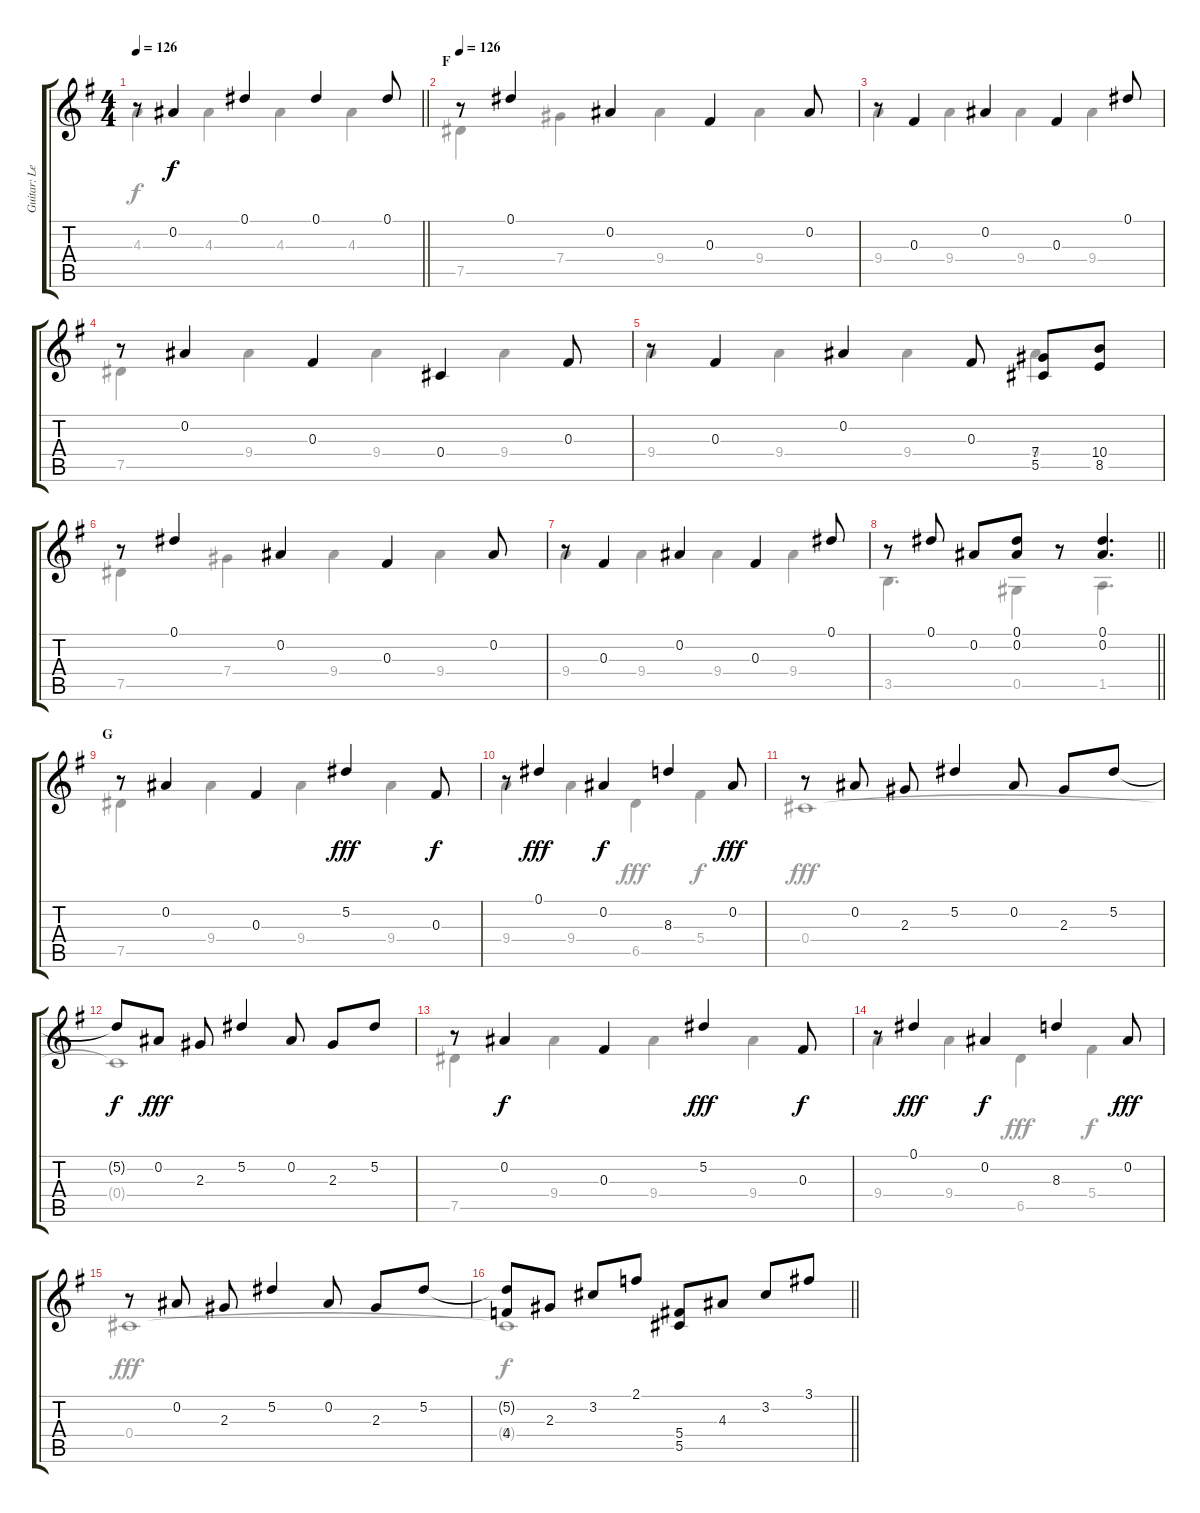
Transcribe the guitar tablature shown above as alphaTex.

\track ("Guitar: Lead" "Guitar: Le") {instrument acousticguitarsteel}
\staff {score tabs}
\tuning (Eb4 Bb3 Gb3 Db3 Ab2 Eb2) {hide}
\voice
\ts (4 4)
\tempo 126
\clef g2
\barLineRight lightlight
\ks g
r.8{dy f} 0.2.4 0.1.4 0.1.4 0.1.8 |
\section ("" "F")
\tempo 126
r.8 0.1.4 0.2.4 0.3.4 0.2.8 |
r.8 0.3.4 0.2.4 0.3.4 0.1.8 |
r.8 0.2.4 0.3.4 0.4.4 0.3.8 |
r.8 0.3.4 0.2.4 0.3.8 (7.4 5.5).8 (10.4 8.5).8 |
r.8 0.1.4 0.2.4 0.3.4 0.2.8 |
r.8 0.3.4 0.2.4 0.3.4 0.1.8 |
\barLineRight lightlight
r.8 0.1.8 0.2.8 (0.1 0.2).8 r.8 (0.1 0.2).4{d} |
\section ("" "G")
r.8 0.2.4 0.3.4 5.2.4{dy fff} 0.3.8{dy f} |
r.8 0.1.4{dy fff} 0.2.4{dy f} 8.3.4 0.2.8{dy fff} |
r.8 0.2.8 2.3.8 5.2.4 0.2.8 2.3.8 5.2.8 |
5.2{t}.8{dy f} 0.2.8{dy fff} 2.3.8 5.2.4 0.2.8 2.3.8 5.2.8 |
r.8 0.2.4{dy f} 0.3.4 5.2.4{dy fff} 0.3.8{dy f} |
r.8 0.1.4{dy fff} 0.2.4{dy f} 8.3.4 0.2.8{dy fff} |
r.8 0.2.8 2.3.8 5.2.4 0.2.8 2.3.8 5.2.8 |
\barLineRight lightlight
(5.2{t} 4.4).8 2.3.8 3.2.8 2.1.8 (5.4 5.5).8 4.3.8 3.2.8 3.1.8
\voice
\clef g2
\ottava regular
\simile none
\barLineRight lightlight
\ks g
4.3.4{dy f} 4.3.4 4.3.4 4.3.4 |
7.5.4 7.4.4 9.4.4 9.4.4 |
9.4.4 9.4.4 9.4.4 9.4.4 |
7.5.4 9.4.4 9.4.4 9.4.4 |
9.4.4 9.4.4 9.4.4 9.4.4 |
7.5.4 7.4.4 9.4.4 9.4.4 |
9.4.4 9.4.4 9.4.4 9.4.4 |
\barLineRight lightlight
3.5.4{d} 0.5.4 1.5.4{d} |
7.5.4 9.4.4 9.4.4 9.4.4 |
9.4.4 9.4.4 6.5.4{dy fff} 5.4.4{dy f} |
0.4.1{dy fff} |
0.4{t}.1{dy f} |
7.5.4 9.4.4 9.4.4 9.4.4 |
9.4.4 9.4.4 6.5.4{dy fff} 5.4.4{dy f} |
0.4.1{dy fff} |
\barLineRight lightlight
0.4{t}.1{dy f}
